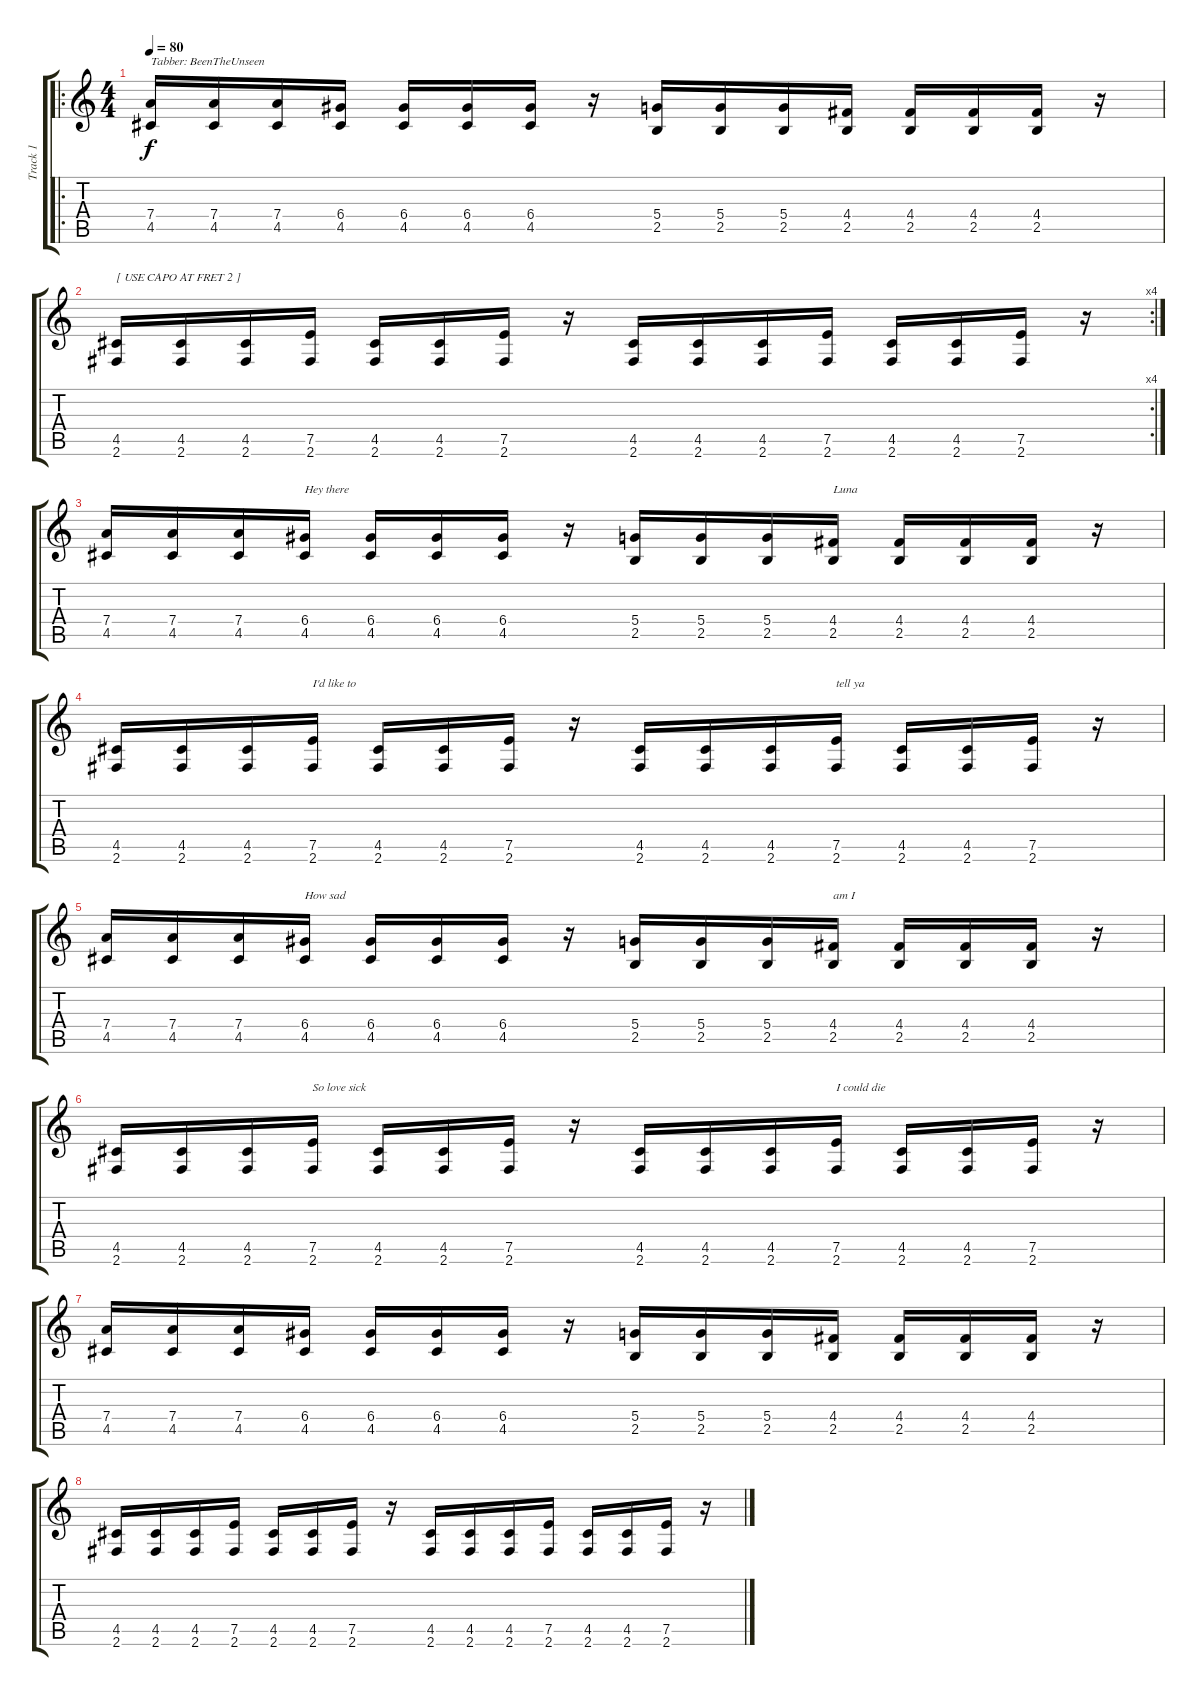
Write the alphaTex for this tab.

\track ("Track 1" "Track 1") {instrument electricguitarmuted}
\staff {score tabs}
\tuning (E4 B3 G3 D3 A2 E2) {hide}
\ro
\ts (4 4)
\tempo 80
\clef g2
\ks c
(7.4 4.5).16{txt "Tabber: BeenTheUnseen" dy f instrument electricguitarmuted} (7.4 4.5).16 (7.4 4.5).16 (6.4 4.5).16 (6.4 4.5).16 (6.4 4.5).16 (6.4 4.5).16 r.16 (5.4 2.5).16 (5.4 2.5).16 (5.4 2.5).16 (4.4 2.5).16 (4.4 2.5).16 (4.4 2.5).16 (4.4 2.5).16 r.16 |
\rc 4
(4.5 2.6).16{txt "[ USE CAPO AT FRET 2 ]"} (4.5 2.6).16 (4.5 2.6).16 (7.5 2.6).16 (4.5 2.6).16 (4.5 2.6).16 (7.5 2.6).16 r.16 (4.5 2.6).16 (4.5 2.6).16 (4.5 2.6).16 (7.5 2.6).16 (4.5 2.6).16 (4.5 2.6).16 (7.5 2.6).16 r.16 |
(7.4 4.5).16 (7.4 4.5).16 (7.4 4.5).16 (6.4 4.5).16{txt "Hey there"} (6.4 4.5).16 (6.4 4.5).16 (6.4 4.5).16 r.16 (5.4 2.5).16 (5.4 2.5).16 (5.4 2.5).16 (4.4 2.5).16{txt "Luna"} (4.4 2.5).16 (4.4 2.5).16 (4.4 2.5).16 r.16 |
(4.5 2.6).16 (4.5 2.6).16 (4.5 2.6).16 (7.5 2.6).16{txt "I'd like to"} (4.5 2.6).16 (4.5 2.6).16 (7.5 2.6).16 r.16 (4.5 2.6).16 (4.5 2.6).16 (4.5 2.6).16 (7.5 2.6).16{txt "tell ya"} (4.5 2.6).16 (4.5 2.6).16 (7.5 2.6).16 r.16 |
(7.4 4.5).16 (7.4 4.5).16 (7.4 4.5).16 (6.4 4.5).16{txt "How sad"} (6.4 4.5).16 (6.4 4.5).16 (6.4 4.5).16 r.16 (5.4 2.5).16 (5.4 2.5).16 (5.4 2.5).16 (4.4 2.5).16{txt "am I"} (4.4 2.5).16 (4.4 2.5).16 (4.4 2.5).16 r.16 |
(4.5 2.6).16 (4.5 2.6).16 (4.5 2.6).16 (7.5 2.6).16{txt "So love sick"} (4.5 2.6).16 (4.5 2.6).16 (7.5 2.6).16 r.16 (4.5 2.6).16 (4.5 2.6).16 (4.5 2.6).16 (7.5 2.6).16{txt "I could die"} (4.5 2.6).16 (4.5 2.6).16 (7.5 2.6).16 r.16 |
(7.4 4.5).16 (7.4 4.5).16 (7.4 4.5).16 (6.4 4.5).16 (6.4 4.5).16 (6.4 4.5).16 (6.4 4.5).16 r.16 (5.4 2.5).16 (5.4 2.5).16 (5.4 2.5).16 (4.4 2.5).16 (4.4 2.5).16 (4.4 2.5).16 (4.4 2.5).16 r.16 |
(4.5 2.6).16 (4.5 2.6).16 (4.5 2.6).16 (7.5 2.6).16 (4.5 2.6).16 (4.5 2.6).16 (7.5 2.6).16 r.16 (4.5 2.6).16 (4.5 2.6).16 (4.5 2.6).16 (7.5 2.6).16 (4.5 2.6).16 (4.5 2.6).16 (7.5 2.6).16 r.16
